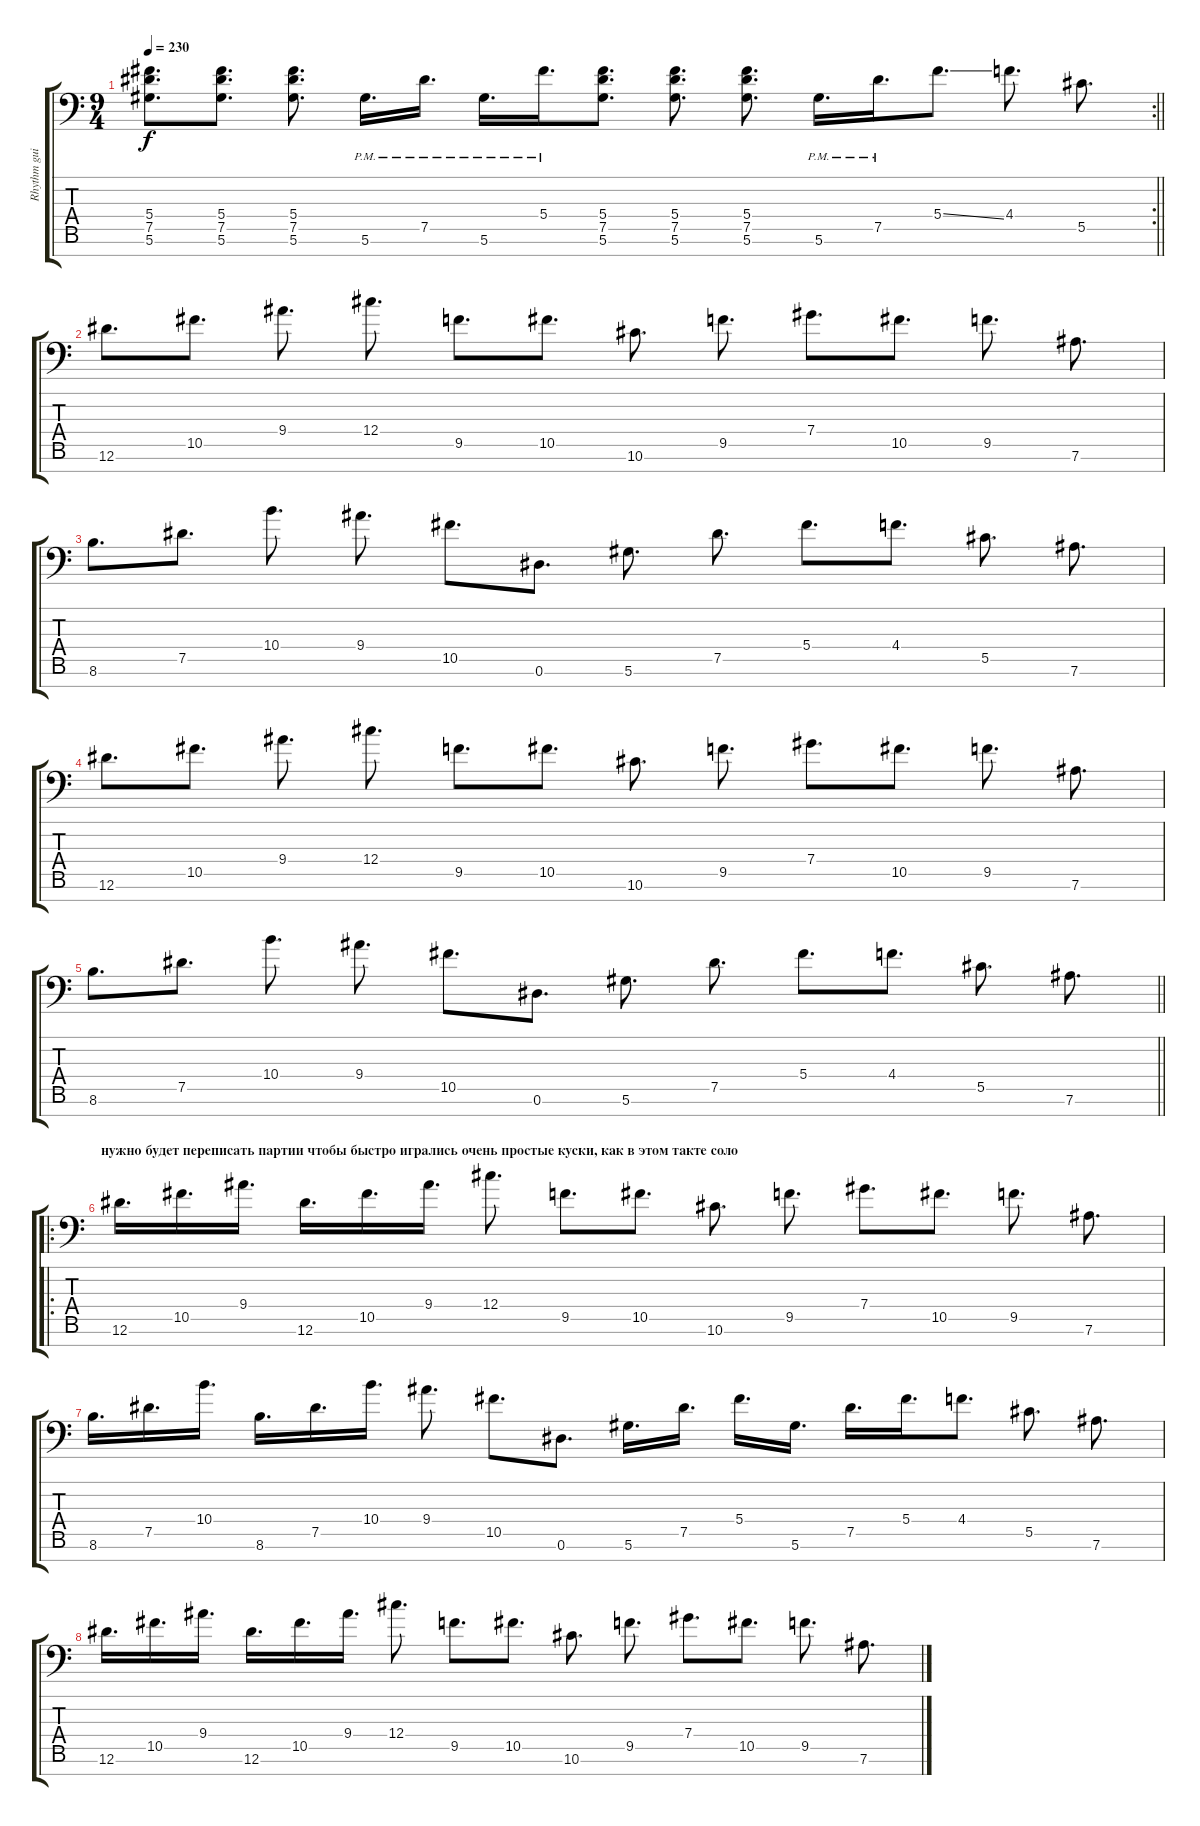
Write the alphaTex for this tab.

\track ("Rhythm guitar" "Rhythm gui") {instrument distortionguitar}
\staff {score tabs}
\tuning (Eb4 Bb3 Gb3 Db3 Ab2 Eb2 Ab1) {hide}
\rc 2
\ts (9 4)
\tempo 230
\clef f4
\barLineRight lightlight
\ks c
(5.4 7.5 5.6).8{d dy f} (5.4 7.5 5.6).8{d} (5.4 7.5 5.6).8{d} 5.6{pm}.16{d} 7.5{pm}.16{d} 5.6{pm}.16{d} 5.4{pm}.16{d} (5.4 7.5 5.6).8{d} (5.4 7.5 5.6).8{d} (5.4 7.5 5.6).8{d} 5.6{pm}.16{d} 7.5{pm}.16{d} 5.4{ss}.8{d} 4.4.8{d} 5.5.8{d} |
\section ("" "")
12.6.8{d} 10.5.8{d} 9.4.8{d} 12.4.8{d} 9.5.8{d} 10.5.8{d} 10.6.8{d} 9.5.8{d} 7.4.8{d} 10.5.8{d} 9.5.8{d} 7.6.8{d} |
8.6.8{d} 7.5.8{d} 10.4.8{d} 9.4.8{d} 10.5.8{d} 0.6.8{d} 5.6.8{d} 7.5.8{d} 5.4.8{d} 4.4.8{d} 5.5.8{d} 7.6.8{d} |
12.6.8{d} 10.5.8{d} 9.4.8{d} 12.4.8{d} 9.5.8{d} 10.5.8{d} 10.6.8{d} 9.5.8{d} 7.4.8{d} 10.5.8{d} 9.5.8{d} 7.6.8{d} |
\barLineRight lightlight
8.6.8{d} 7.5.8{d} 10.4.8{d} 9.4.8{d} 10.5.8{d} 0.6.8{d} 5.6.8{d} 7.5.8{d} 5.4.8{d} 4.4.8{d} 5.5.8{d} 7.6.8{d} |
\ro
\section ("" "нужно будет переписать партии чтобы быстро игрались очень простые куски, как в этом такте соло")
12.6.16{d} 10.5.16{d} 9.4.16{d} 12.6.16{d} 10.5.16{d} 9.4.16{d} 12.4.8{d} 9.5.8{d} 10.5.8{d} 10.6.8{d} 9.5.8{d} 7.4.8{d} 10.5.8{d} 9.5.8{d} 7.6.8{d} |
8.6.16{d} 7.5.16{d} 10.4.16{d} 8.6.16{d} 7.5.16{d} 10.4.16{d} 9.4.8{d} 10.5.8{d} 0.6.8{d} 5.6.16{d} 7.5.16{d} 5.4.16{d} 5.6.16{d} 7.5.16{d} 5.4.16{d} 4.4.8{d} 5.5.8{d} 7.6.8{d} |
12.6.16{d} 10.5.16{d} 9.4.16{d} 12.6.16{d} 10.5.16{d} 9.4.16{d} 12.4.8{d} 9.5.8{d} 10.5.8{d} 10.6.8{d} 9.5.8{d} 7.4.8{d} 10.5.8{d} 9.5.8{d} 7.6.8{d}
